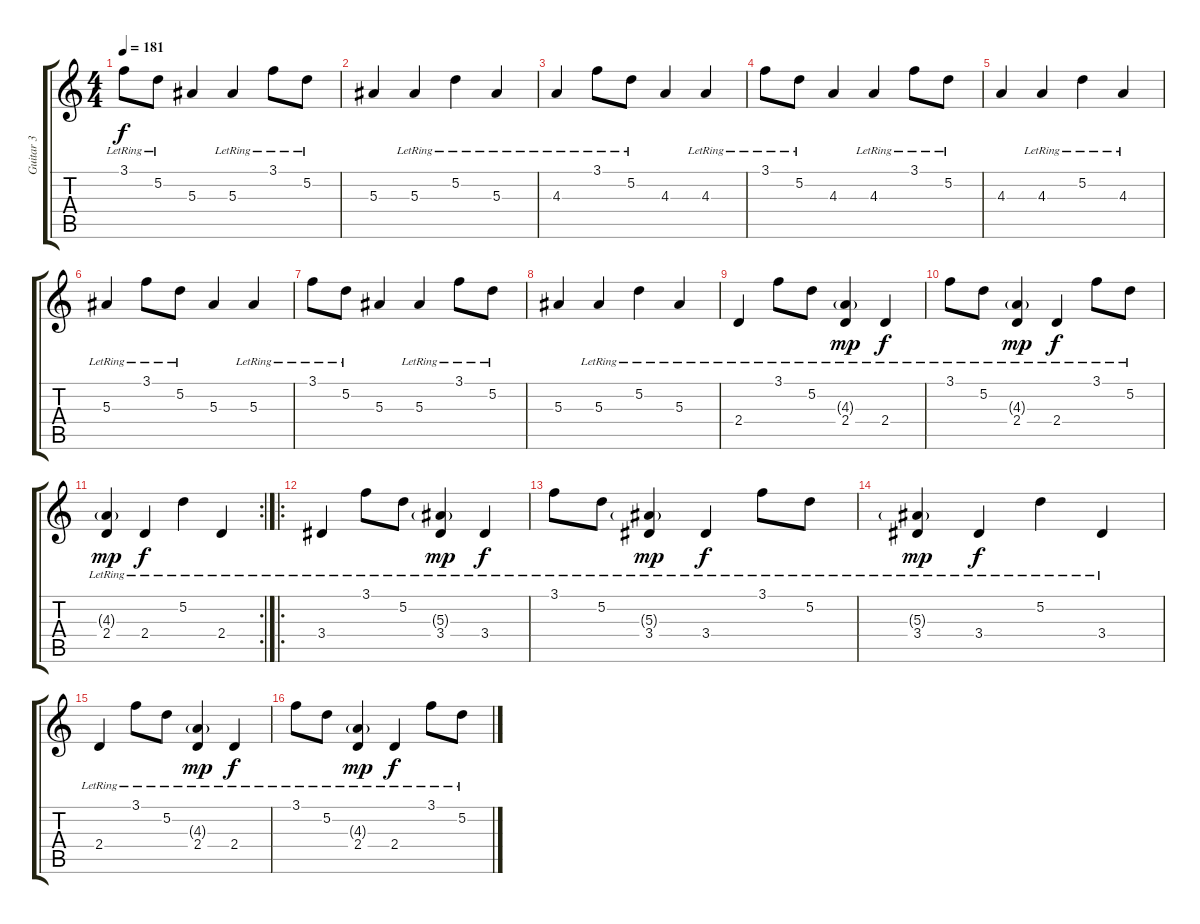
\track ("Guitar 3" "Guitar 3") {instrument overdrivenguitar}
\staff {score tabs}
\tuning (D4 A3 F3 C3 G2 D2) {hide}
\ts (4 4)
\tempo 181
\clef g2
\ks c
3.1{lr}.8{dy f} 5.2{lr}.8 5.3.4 5.3{lr}.4 3.1{lr}.8 5.2{lr}.8 |
5.3.4 5.3{lr}.4 5.2{lr}.4 5.3{lr}.4 |
4.3{lr}.4 3.1{lr}.8 5.2{lr}.8 4.3.4 4.3{lr}.4 |
3.1{lr}.8 5.2{lr}.8 4.3.4 4.3{lr}.4 3.1{lr}.8 5.2{lr}.8 |
4.3.4 4.3{lr}.4 5.2{lr}.4 4.3{lr}.4 |
5.3{lr}.4 3.1{lr}.8 5.2{lr}.8 5.3.4 5.3{lr}.4 |
3.1{lr}.8 5.2{lr}.8 5.3.4 5.3{lr}.4 3.1{lr}.8 5.2{lr}.8 |
5.3.4 5.3{lr}.4 5.2{lr}.4 5.3{lr}.4 |
2.4{lr}.4 3.1{lr}.8 5.2{lr}.8 (4.3{g lr} 2.4{lr}).4{dy mp} 2.4{lr}.4{dy f} |
3.1{lr}.8 5.2{lr}.8 (4.3{g lr} 2.4{lr}).4{dy mp} 2.4{lr}.4{dy f} 3.1{lr}.8 5.2{lr}.8 |
\rc 2
(4.3{g lr} 2.4{lr}).4{dy mp} 2.4{lr}.4{dy f} 5.2{lr}.4 2.4{lr}.4 |
\ro
3.4{lr}.4 3.1{lr}.8 5.2{lr}.8 (5.3{g lr} 3.4{lr}).4{dy mp} 3.4{lr}.4{dy f} |
3.1{lr}.8 5.2{lr}.8 (5.3{g lr} 3.4{lr}).4{dy mp} 3.4{lr}.4{dy f} 3.1{lr}.8 5.2{lr}.8 |
(5.3{g lr} 3.4{lr}).4{dy mp} 3.4{lr}.4{dy f} 5.2{lr}.4 3.4{lr}.4 |
2.4{lr}.4 3.1{lr}.8 5.2{lr}.8 (4.3{g lr} 2.4{lr}).4{dy mp} 2.4{lr}.4{dy f} |
3.1{lr}.8 5.2{lr}.8 (4.3{g lr} 2.4{lr}).4{dy mp} 2.4{lr}.4{dy f} 3.1{lr}.8 5.2{lr}.8
